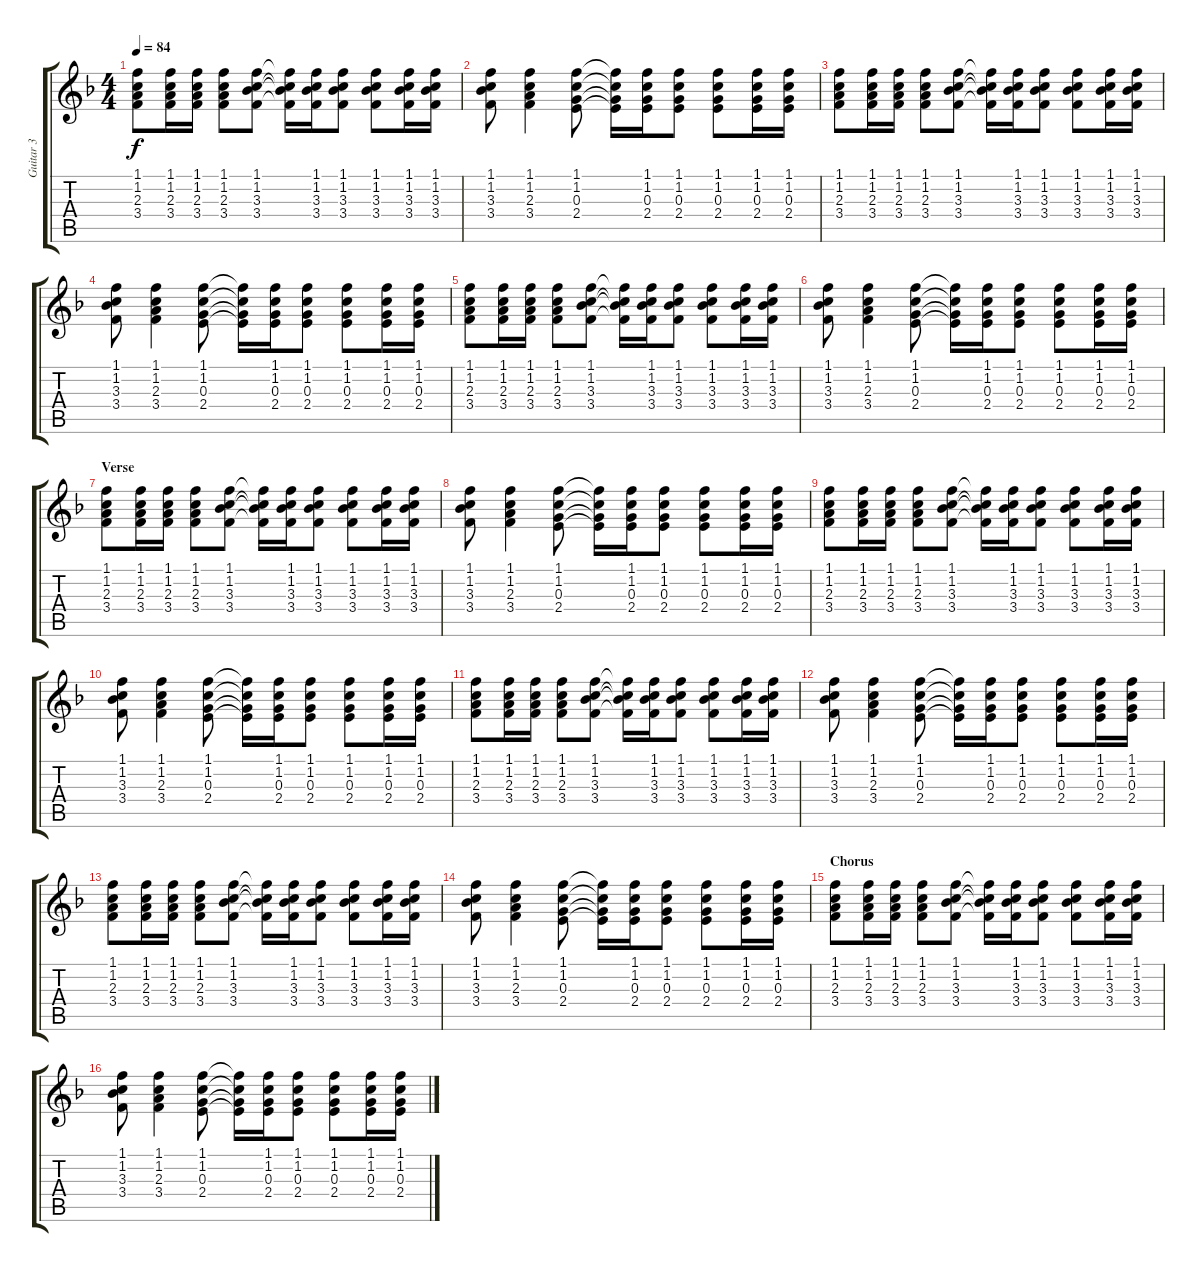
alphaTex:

\track ("Guitar 3" "Guitar 3") {instrument acousticguitarnylon}
\staff {score tabs}
\tuning (E4 B3 G3 D3 A2 E2) {hide}
\ts (4 4)
\tempo 84
\clef g2
\ks f
(1.1 1.2 2.3 3.4).8{dy f} (1.1 1.2 2.3 3.4).16 (1.1 1.2 2.3 3.4).16 (1.1 1.2 2.3 3.4).8 (1.1 1.2 3.3 3.4).8 (1.1{t} 1.2{t} 3.3{t} 3.4{t}).16 (1.1 1.2 3.3 3.4).16 (1.1 1.2 3.3 3.4).8 (1.1 1.2 3.3 3.4).8 (1.1 1.2 3.3 3.4).16 (1.1 1.2 3.3 3.4).16 |
(1.1 1.2 3.3 3.4).8 (1.1 1.2 2.3 3.4).4 (1.1 1.2 0.3 2.4).8 (1.1{t} 1.2{t} 0.3{t} 2.4{t}).16 (1.1 1.2 0.3 2.4).16 (1.1 1.2 0.3 2.4).8 (1.1 1.2 0.3 2.4).8 (1.1 1.2 0.3 2.4).16 (1.1 1.2 0.3 2.4).16 |
(1.1 1.2 2.3 3.4).8 (1.1 1.2 2.3 3.4).16 (1.1 1.2 2.3 3.4).16 (1.1 1.2 2.3 3.4).8 (1.1 1.2 3.3 3.4).8 (1.1{t} 1.2{t} 3.3{t} 3.4{t}).16 (1.1 1.2 3.3 3.4).16 (1.1 1.2 3.3 3.4).8 (1.1 1.2 3.3 3.4).8 (1.1 1.2 3.3 3.4).16 (1.1 1.2 3.3 3.4).16 |
(1.1 1.2 3.3 3.4).8 (1.1 1.2 2.3 3.4).4 (1.1 1.2 0.3 2.4).8 (1.1{t} 1.2{t} 0.3{t} 2.4{t}).16 (1.1 1.2 0.3 2.4).16 (1.1 1.2 0.3 2.4).8 (1.1 1.2 0.3 2.4).8 (1.1 1.2 0.3 2.4).16 (1.1 1.2 0.3 2.4).16 |
(1.1 1.2 2.3 3.4).8 (1.1 1.2 2.3 3.4).16 (1.1 1.2 2.3 3.4).16 (1.1 1.2 2.3 3.4).8 (1.1 1.2 3.3 3.4).8 (1.1{t} 1.2{t} 3.3{t} 3.4{t}).16 (1.1 1.2 3.3 3.4).16 (1.1 1.2 3.3 3.4).8 (1.1 1.2 3.3 3.4).8 (1.1 1.2 3.3 3.4).16 (1.1 1.2 3.3 3.4).16 |
(1.1 1.2 3.3 3.4).8 (1.1 1.2 2.3 3.4).4 (1.1 1.2 0.3 2.4).8 (1.1{t} 1.2{t} 0.3{t} 2.4{t}).16 (1.1 1.2 0.3 2.4).16 (1.1 1.2 0.3 2.4).8 (1.1 1.2 0.3 2.4).8 (1.1 1.2 0.3 2.4).16 (1.1 1.2 0.3 2.4).16 |
\section ("" "Verse")
(1.1 1.2 2.3 3.4).8{volume 7} (1.1 1.2 2.3 3.4).16 (1.1 1.2 2.3 3.4).16 (1.1 1.2 2.3 3.4).8 (1.1 1.2 3.3 3.4).8 (1.1{t} 1.2{t} 3.3{t} 3.4{t}).16 (1.1 1.2 3.3 3.4).16 (1.1 1.2 3.3 3.4).8 (1.1 1.2 3.3 3.4).8 (1.1 1.2 3.3 3.4).16 (1.1 1.2 3.3 3.4).16 |
(1.1 1.2 3.3 3.4).8 (1.1 1.2 2.3 3.4).4 (1.1 1.2 0.3 2.4).8 (1.1{t} 1.2{t} 0.3{t} 2.4{t}).16 (1.1 1.2 0.3 2.4).16 (1.1 1.2 0.3 2.4).8 (1.1 1.2 0.3 2.4).8 (1.1 1.2 0.3 2.4).16 (1.1 1.2 0.3 2.4).16 |
(1.1 1.2 2.3 3.4).8 (1.1 1.2 2.3 3.4).16 (1.1 1.2 2.3 3.4).16 (1.1 1.2 2.3 3.4).8 (1.1 1.2 3.3 3.4).8 (1.1{t} 1.2{t} 3.3{t} 3.4{t}).16 (1.1 1.2 3.3 3.4).16 (1.1 1.2 3.3 3.4).8 (1.1 1.2 3.3 3.4).8 (1.1 1.2 3.3 3.4).16 (1.1 1.2 3.3 3.4).16 |
(1.1 1.2 3.3 3.4).8 (1.1 1.2 2.3 3.4).4 (1.1 1.2 0.3 2.4).8 (1.1{t} 1.2{t} 0.3{t} 2.4{t}).16 (1.1 1.2 0.3 2.4).16 (1.1 1.2 0.3 2.4).8 (1.1 1.2 0.3 2.4).8 (1.1 1.2 0.3 2.4).16 (1.1 1.2 0.3 2.4).16 |
(1.1 1.2 2.3 3.4).8 (1.1 1.2 2.3 3.4).16 (1.1 1.2 2.3 3.4).16 (1.1 1.2 2.3 3.4).8 (1.1 1.2 3.3 3.4).8 (1.1{t} 1.2{t} 3.3{t} 3.4{t}).16 (1.1 1.2 3.3 3.4).16 (1.1 1.2 3.3 3.4).8 (1.1 1.2 3.3 3.4).8 (1.1 1.2 3.3 3.4).16 (1.1 1.2 3.3 3.4).16 |
(1.1 1.2 3.3 3.4).8 (1.1 1.2 2.3 3.4).4 (1.1 1.2 0.3 2.4).8 (1.1{t} 1.2{t} 0.3{t} 2.4{t}).16 (1.1 1.2 0.3 2.4).16 (1.1 1.2 0.3 2.4).8 (1.1 1.2 0.3 2.4).8 (1.1 1.2 0.3 2.4).16 (1.1 1.2 0.3 2.4).16 |
(1.1 1.2 2.3 3.4).8 (1.1 1.2 2.3 3.4).16 (1.1 1.2 2.3 3.4).16 (1.1 1.2 2.3 3.4).8 (1.1 1.2 3.3 3.4).8 (1.1{t} 1.2{t} 3.3{t} 3.4{t}).16 (1.1 1.2 3.3 3.4).16 (1.1 1.2 3.3 3.4).8 (1.1 1.2 3.3 3.4).8 (1.1 1.2 3.3 3.4).16 (1.1 1.2 3.3 3.4).16 |
(1.1 1.2 3.3 3.4).8 (1.1 1.2 2.3 3.4).4 (1.1 1.2 0.3 2.4).8 (1.1{t} 1.2{t} 0.3{t} 2.4{t}).16 (1.1 1.2 0.3 2.4).16 (1.1 1.2 0.3 2.4).8 (1.1 1.2 0.3 2.4).8 (1.1 1.2 0.3 2.4).16 (1.1 1.2 0.3 2.4).16 |
\section ("" "Chorus")
(1.1 1.2 2.3 3.4).8{volume 11} (1.1 1.2 2.3 3.4).16 (1.1 1.2 2.3 3.4).16 (1.1 1.2 2.3 3.4).8 (1.1 1.2 3.3 3.4).8 (1.1{t} 1.2{t} 3.3{t} 3.4{t}).16 (1.1 1.2 3.3 3.4).16 (1.1 1.2 3.3 3.4).8 (1.1 1.2 3.3 3.4).8 (1.1 1.2 3.3 3.4).16 (1.1 1.2 3.3 3.4).16 |
(1.1 1.2 3.3 3.4).8 (1.1 1.2 2.3 3.4).4 (1.1 1.2 0.3 2.4).8 (1.1{t} 1.2{t} 0.3{t} 2.4{t}).16 (1.1 1.2 0.3 2.4).16 (1.1 1.2 0.3 2.4).8 (1.1 1.2 0.3 2.4).8 (1.1 1.2 0.3 2.4).16 (1.1 1.2 0.3 2.4).16
